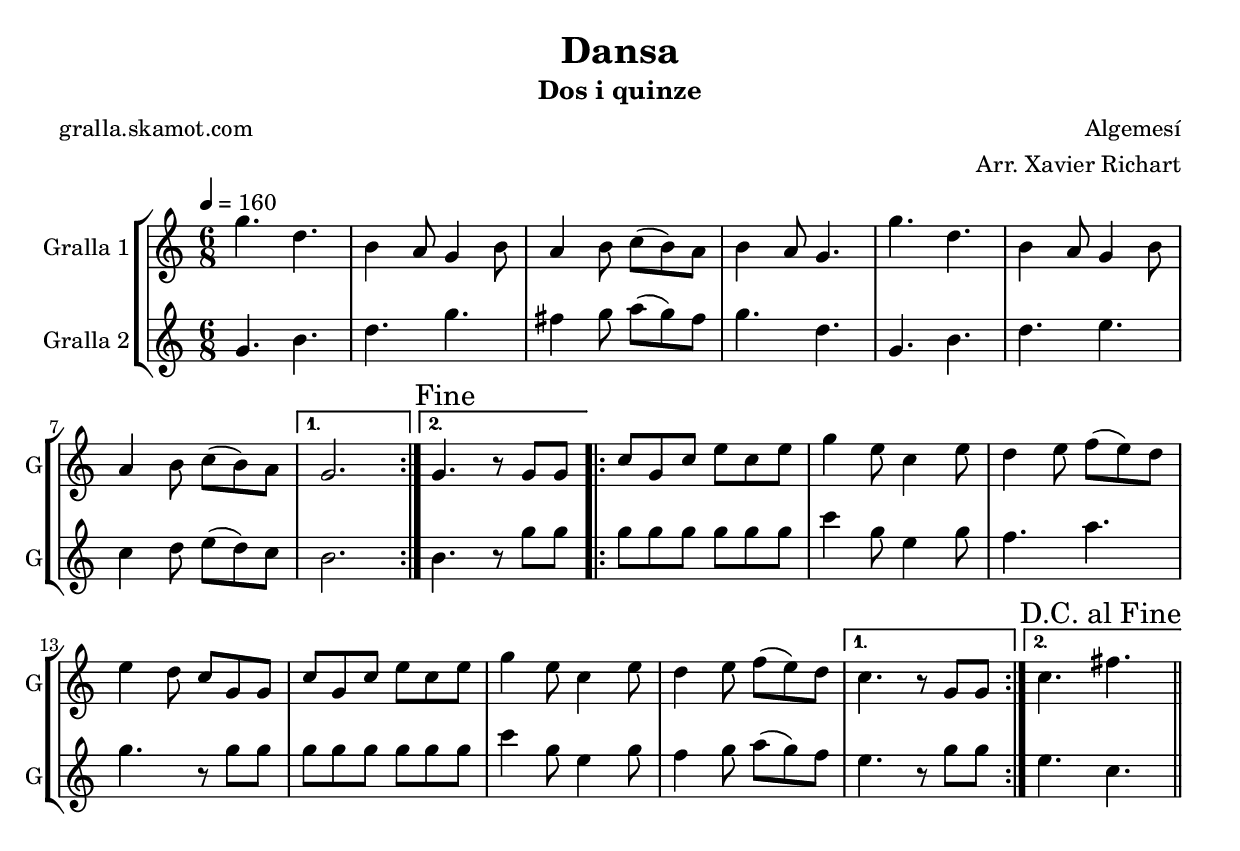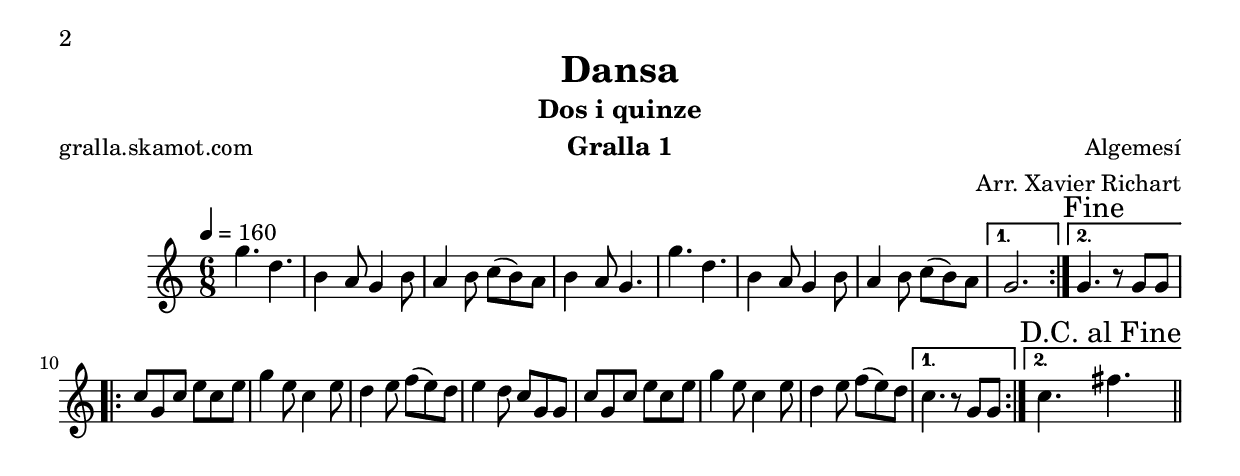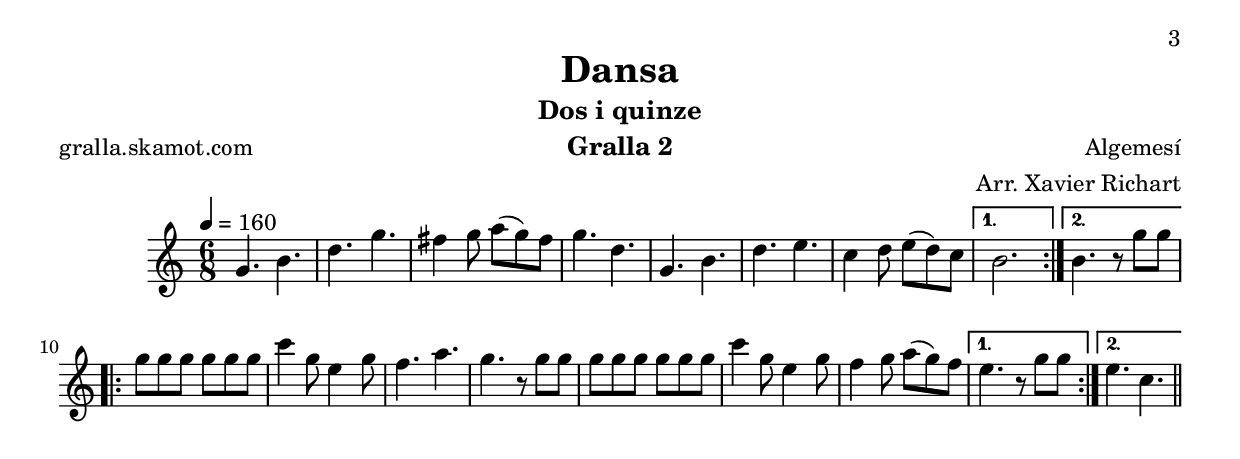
\version "2.16.2"

\header {
  dedication=""
  title="Dansa"
  subtitle="Dos i quinze"
  subsubtitle=""
  poet="gralla.skamot.com"
  meter=""
  piece=""
  composer="Algemesí"
  arranger="Arr. Xavier Richart"
  opus=""
  instrument=""
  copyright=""
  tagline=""
}

liniaroAa =
\relative g''
{
  \tempo 4=160
  \clef treble
  \key c \major
  \time 6/8
  \repeat volta 2 { g4. d  |
  b4 a8 g4 b8  |
  a4 b8 c ( b ) a  |
  b4 a8 g4.  |
  %05
  g'4. d  |
  b4 a8 g4 b8  |
  a4 b8 c ( b ) a }
  \alternative { { g2. }
  { \mark "Fine" g4. r8 g g } }
  %10
  \repeat volta 2 { c8 g c e c e  |
  g4 e8 c4 e8  |
  d4 e8 f ( e ) d  |
  e4 d8 c g g  |
  c8 g c e c e  |
  %15
  g4 e8 c4 e8  |
  d4 e8 f ( e ) d }
  \alternative { { c4. r8 g g }
  { \mark "D.C. al Fine" c4. fis } } \bar "||"
}

liniaroAb =
\relative g'
{
  \tempo 4=160
  \clef treble
  \key c \major
  \time 6/8
  \repeat volta 2 { g4. b  |
  d4. g  |
  fis4 g8 a ( g ) fis  |
  g4. d  |
  %05
  g,4. b  |
  d4. e  |
  c4 d8 e ( d ) c }
  \alternative { { b2. }
  { b4. r8 g' g } }
  %10
  \repeat volta 2 { g8 g g g g g  |
  c4 g8 e4 g8  |
  f4. a  |
  g4. r8 g g  |
  g8 g g g g g  |
  %15
  c4 g8 e4 g8  |
  f4 g8 a ( g ) f }
  \alternative { { e4. r8 g g }
  { e4. c } } \bar "||"
}

\bookpart {
  \score {
    \new StaffGroup {
      \override Score.RehearsalMark.self-alignment-X = #LEFT
      <<
        \new Staff \with {instrumentName = #"Gralla 1" shortInstrumentName = #"G"} \liniaroAa
        \new Staff \with {instrumentName = #"Gralla 2" shortInstrumentName = #"G"} \liniaroAb
      >>
    }
    \layout {}
  }
  \score { \unfoldRepeats
    \new StaffGroup {
      \override Score.RehearsalMark.self-alignment-X = #LEFT
      <<
        \new Staff \with {instrumentName = #"Gralla 1" shortInstrumentName = #"G"} \liniaroAa
        \new Staff \with {instrumentName = #"Gralla 2" shortInstrumentName = #"G"} \liniaroAb
      >>
    }
    \midi {
      \set Staff.midiInstrument = "oboe"
      \set DrumStaff.midiInstrument = "drums"
    }
  }
}

\bookpart {
  \header {instrument="Gralla 1"}
  \score {
    \new StaffGroup {
      \override Score.RehearsalMark.self-alignment-X = #LEFT
      <<
        \new Staff \liniaroAa
      >>
    }
    \layout {}
  }
  \score { \unfoldRepeats
    \new StaffGroup {
      \override Score.RehearsalMark.self-alignment-X = #LEFT
      <<
        \new Staff \liniaroAa
      >>
    }
    \midi {
      \set Staff.midiInstrument = "oboe"
      \set DrumStaff.midiInstrument = "drums"
    }
  }
}

\bookpart {
  \header {instrument="Gralla 2"}
  \score {
    \new StaffGroup {
      \override Score.RehearsalMark.self-alignment-X = #LEFT
      <<
        \new Staff \liniaroAb
      >>
    }
    \layout {}
  }
  \score { \unfoldRepeats
    \new StaffGroup {
      \override Score.RehearsalMark.self-alignment-X = #LEFT
      <<
        \new Staff \liniaroAb
      >>
    }
    \midi {
      \set Staff.midiInstrument = "oboe"
      \set DrumStaff.midiInstrument = "drums"
    }
  }
}

